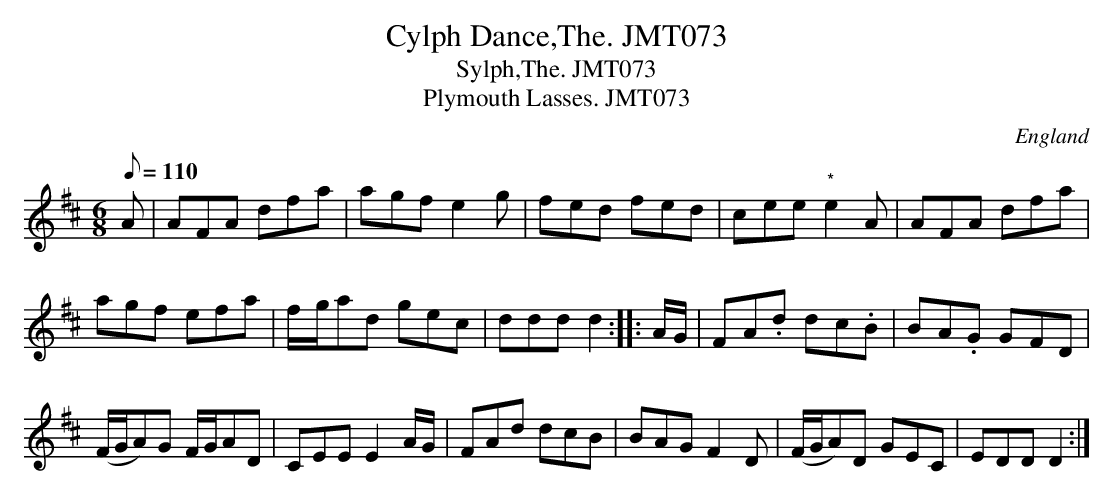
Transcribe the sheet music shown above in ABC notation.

X:1
T:Cylph Dance,The. JMT073
T:Sylph,The. JMT073
T:Plymouth Lasses. JMT073
M:6/8
L:1/8
Q:110
O:England
K:D
A|AFA df-a|a-gfe2g|f-ed f-ed|c-ee"*"e2A|AFA dfa|!agf efa|f/-g/ad gec|ddd
d2:|
|:A/G/|F-A.d d-c.B|B-A.G G-FD|!(F/G/A)G F/G/AD|CEEE2A/G/|
FAd dcB|BAGF2D|(F/G/A)D GEC|EDDD2:|]
